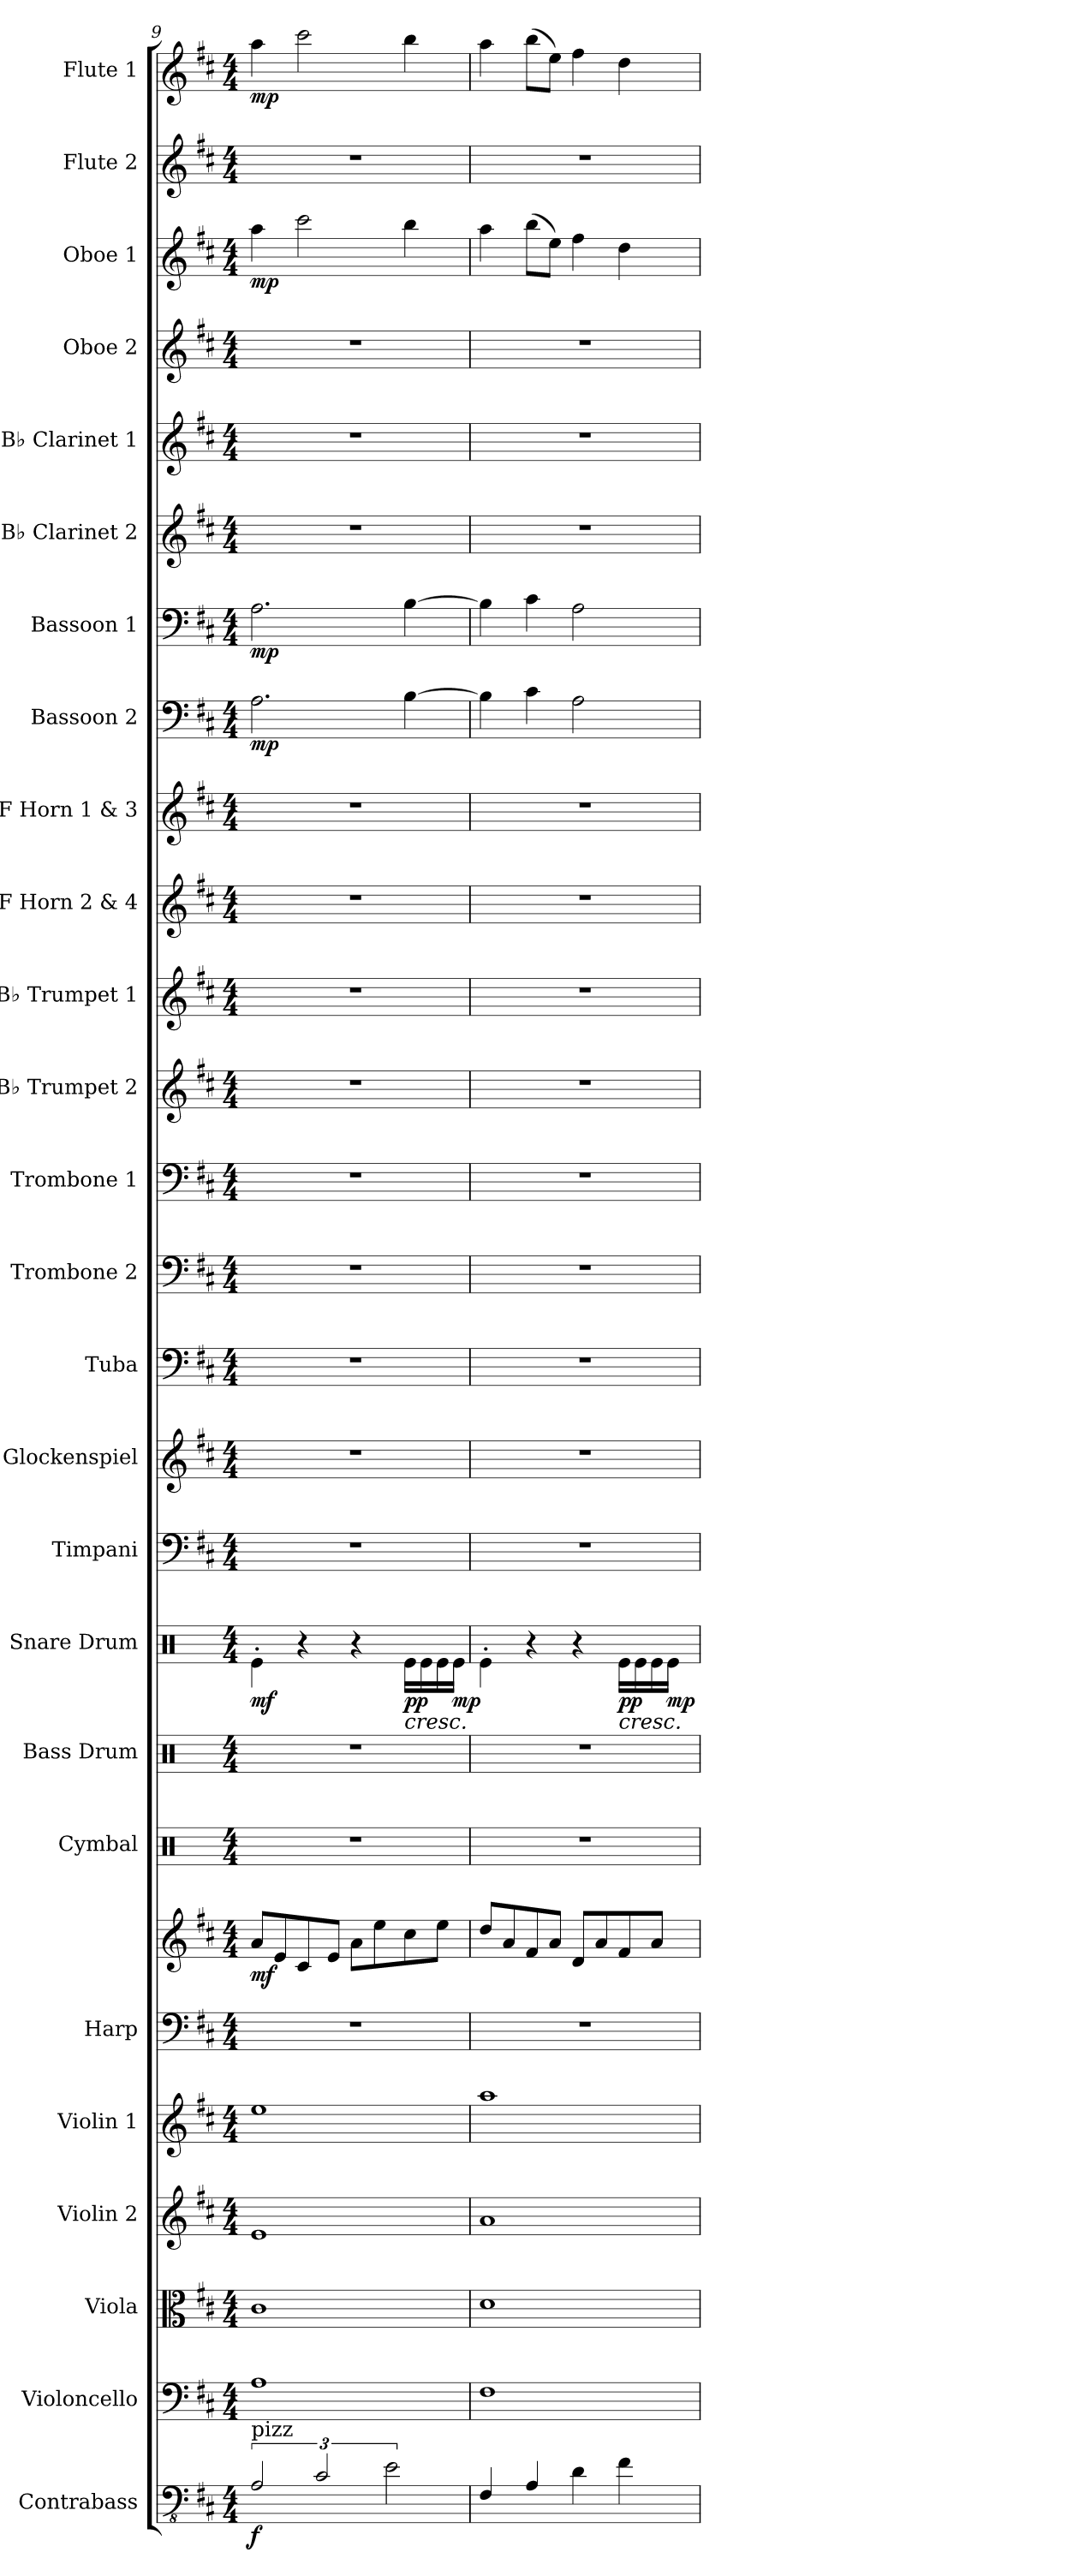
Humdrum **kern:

**kern	**dynam	**kern	**kern	**kern	**kern	**kern	**kern	**dynam	**kern	**kern	**kern	**dynam	**kern	**kern	**kern	**kern	**kern	**kern	**kern	**kern	**kern	**kern	**dynam	**kern	**dynam	**kern	**kern	**kern	**kern	**dynam	**kern	**kern	**dynam
*part26	*part26	*part25	*part24	*part23	*part22	*part21	*part21	*part21	*part20	*part19	*part18	*part18	*part17	*part16	*part15	*part14	*part13	*part12	*part11	*part10	*part9	*part8	*part8	*part7	*part7	*part6	*part5	*part4	*part3	*part3	*part2	*part1	*part1
*staff27	*staff27	*staff26	*staff25	*staff24	*staff23	*staff22	*staff21	*staff21/22	*staff20	*staff19	*staff18	*staff18	*staff17	*staff16	*staff15	*staff14	*staff13	*staff12	*staff11	*staff10	*staff9	*staff8	*staff8	*staff7	*staff7	*staff6	*staff5	*staff4	*staff3	*staff3	*staff2	*staff1	*staff1
*I"Contrabass	*	*I"Violoncello	*I"Viola	*I"Violin 2	*I"Violin 1	*I"Harp	*	*	*I"Cymbal	*I"Bass Drum	*I"Snare Drum	*	*I"Timpani	*I"Glockenspiel	*I"Tuba	*I"Trombone 2	*I"Trombone 1	*I"B♭ Trumpet 2	*I"B♭ Trumpet 1	*I"F Horn 2 &amp; 4	*I"F Horn 1 &amp; 3	*I"Bassoon 2	*	*I"Bassoon 1	*	*I"B♭ Clarinet 2	*I"B♭ Clarinet 1	*I"Oboe 2	*I"Oboe 1	*	*I"Flute 2	*I"Flute 1	*
*I'Cb.	*	*I'Vc.	*I'Vla.	*I'Vln. 2	*I'Vln. 1	*I'Hrp.	*	*	*I'Cym.	*I'B. Dr.	*I'Sn. Dr.	*	*I'Timp.	*I'Glk.	*I'Tba.	*I'Tbn. 2	*I'Tbn. 1	*I'B♭ Tpt. 2	*I'B♭ Tpt. 1	*I'F Hn. 2 4	*I'F Hn. 1 3	*I'Bsn. 2	*	*I'Bsn. 1	*	*I'B♭ Cl. 2	*I'B♭ Cl. 1	*I'Ob. 2	*I'Ob. 1	*	*I'Fl. 2	*I'Fl. 1	*
*clefFv4	*	*clefF4	*clefC3	*clefG2	*clefG2	*clefF4	*clefG2	*	*clefX	*clefX	*clefX	*	*clefF4	*clefG2	*clefF4	*clefF4	*clefF4	*clefG2	*clefG2	*clefG2	*clefG2	*clefF4	*	*clefF4	*	*clefG2	*clefG2	*clefG2	*clefG2	*	*clefG2	*clefG2	*
*ITrd7c12	*	*	*	*	*	*	*	*	*	*	*	*	*	*ITrd-14c-24	*	*	*	*ITrd1c2	*ITrd1c2	*ITrd4c7	*ITrd4c7	*	*	*	*	*ITrd1c2	*ITrd1c2	*	*	*	*	*	*
*k[f#c#]	*	*k[f#c#]	*k[f#c#]	*k[f#c#]	*k[f#c#]	*k[f#c#]	*k[f#c#]	*	*k[]	*k[]	*k[]	*	*k[f#c#]	*k[f#c#]	*k[f#c#]	*k[f#c#]	*k[f#c#]	*k[]	*k[]	*k[f#]	*k[f#]	*k[f#c#]	*	*k[f#c#]	*	*k[]	*k[]	*k[f#c#]	*k[f#c#]	*	*k[f#c#]	*k[f#c#]	*
*M4/4	*	*M4/4	*M4/4	*M4/4	*M4/4	*M4/4	*M4/4	*	*M4/4	*M4/4	*M4/4	*	*M4/4	*M4/4	*M4/4	*M4/4	*M4/4	*M4/4	*M4/4	*M4/4	*M4/4	*M4/4	*	*M4/4	*	*M4/4	*M4/4	*M4/4	*M4/4	*	*M4/4	*M4/4	*
=9	=9	=9	=9	=9	=9	=9	=9	=9	=9	=9	=9	=9	=9	=9	=9	=9	=9	=9	=9	=9	=9	=9	=9	=9	=9	=9	=9	=9	=9	=9	=9	=9	=9
!LO:TX:a:t=pizz	!	!	!	!	!	!	!	!	!	!	!	!	!	!	!	!	!	!	!	!	!	!	!	!	!	!	!	!	!	!	!	!	!
!	!LO:DY:b	!	!	!	!	!	!	!LO:DY:b	!	!	!	!LO:DY:b	!	!	!	!	!	!	!	!	!	!	!LO:DY:b	!	!LO:DY:b	!	!	!	!	!LO:DY:b	!	!	!LO:DY:b
3AAA/	f	1A	1c#	1e	1ee	1r	8a/L	mf	1r	1r	4Re'\	mf	1r	1r	1r	1r	1r	1r	1r	1r	1r	2.A\	mp	2.A\	mp	1r	1r	1r	4aa\	mp	1r	4aa\	mp
.	.	.	.	.	.	.	8e/	.	.	.	.	.	.	.	.	.	.	.	.	.	.	.	.	.	.	.	.	.	.	.	.	.	.
.	.	.	.	.	.	.	8c#/	.	.	.	4r	.	.	.	.	.	.	.	.	.	.	.	.	.	.	.	.	.	2ccc#\	.	.	2ccc#\	.
3CC#/	.	.	.	.	.	.	.	.	.	.	.	.	.	.	.	.	.	.	.	.	.	.	.	.	.	.	.	.	.	.	.	.	.
.	.	.	.	.	.	.	8e/J	.	.	.	.	.	.	.	.	.	.	.	.	.	.	.	.	.	.	.	.	.	.	.	.	.	.
.	.	.	.	.	.	.	8a\L	.	.	.	4r	.	.	.	.	.	.	.	.	.	.	.	.	.	.	.	.	.	.	.	.	.	.
.	.	.	.	.	.	.	8ee\	.	.	.	.	.	.	.	.	.	.	.	.	.	.	.	.	.	.	.	.	.	.	.	.	.	.
3EE\	.	.	.	.	.	.	.	.	.	.	.	.	.	.	.	.	.	.	.	.	.	.	.	.	.	.	.	.	.	.	.	.	.
!	!	!	!	!	!	!	!	!	!	!	!	!LO:HP:b	!	!	!	!	!	!	!	!	!	!	!	!	!	!	!	!	!	!	!	!	!
!	!	!	!	!	!	!	!	!	!	!	!	!LO:DY:n=1:b	!	!	!	!	!	!	!	!	!	!	!	!	!	!	!	!	!	!	!	!	!
.	.	.	.	.	.	.	8cc#\	.	.	.	16Re\LL	< pp	.	.	.	.	.	.	.	.	.	[4B\	.	[4B\	.	.	.	.	4bb\	.	.	4bb\	.
.	.	.	.	.	.	.	.	.	.	.	16Re\	.	.	.	.	.	.	.	.	.	.	.	.	.	.	.	.	.	.	.	.	.	.
.	.	.	.	.	.	.	8ee\J	.	.	.	16Re\	.	.	.	.	.	.	.	.	.	.	.	.	.	.	.	.	.	.	.	.	.	.
!	!	!	!	!	!	!	!	!	!	!	!	!LO:DY:n=2:b	!	!	!	!	!	!	!	!	!	!	!	!	!	!	!	!	!	!	!	!	!
.	.	.	.	.	.	.	.	.	.	.	16Re\JJ	mp	.	.	.	.	.	.	.	.	.	.	.	.	.	.	.	.	.	.	.	.	.
.	.	.	.	.	.	.	.	.	.	.	.	[	.	.	.	.	.	.	.	.	.	.	.	.	.	.	.	.	.	.	.	.	.
!!LO:PB:g=z
=10	=10	=10	=10	=10	=10	=10	=10	=10	=10	=10	=10	=10	=10	=10	=10	=10	=10	=10	=10	=10	=10	=10	=10	=10	=10	=10	=10	=10	=10	=10	=10	=10	=10
!	!	!	!	!	!	!	!	!	!	!	!	!LO:DY:b	!	!	!	!	!	!	!	!	!	!	!	!	!	!	!	!	!	!	!	!	!
!	!	!	!	!	!	!	!	!	!	!	!	!LO:DY:n=1:b	!	!	!	!	!	!	!	!	!	!	!	!	!	!	!	!	!	!	!	!	!
4FFF#/	.	1F#	1d	1a	1aa	1r	8dd/L	.	1r	1r	4Re'\	mf mf	1r	1r	1r	1r	1r	1r	1r	1r	1r	4B\]	.	4B\]	.	1r	1r	1r	4aa\	.	1r	4aa\	.
.	.	.	.	.	.	.	8a/	.	.	.	.	.	.	.	.	.	.	.	.	.	.	.	.	.	.	.	.	.	.	.	.	.	.
4AAA/	.	.	.	.	.	.	8f#/	.	.	.	4r	.	.	.	.	.	.	.	.	.	.	4c#\	.	4c#\	.	.	.	.	(8bb\L	.	.	(8bb\L	.
.	.	.	.	.	.	.	8a/J	.	.	.	.	.	.	.	.	.	.	.	.	.	.	.	.	.	.	.	.	.	8ee\J)	.	.	8ee\J)	.
4DD\	.	.	.	.	.	.	8d/L	.	.	.	4r	.	.	.	.	.	.	.	.	.	.	2A\	.	2A\	.	.	.	.	4ff#\	.	.	4ff#\	.
.	.	.	.	.	.	.	8a/	.	.	.	.	.	.	.	.	.	.	.	.	.	.	.	.	.	.	.	.	.	.	.	.	.	.
!	!	!	!	!	!	!	!	!	!	!	!	!LO:HP:b	!	!	!	!	!	!	!	!	!	!	!	!	!	!	!	!	!	!	!	!	!
!	!	!	!	!	!	!	!	!	!	!	!	!LO:DY:n=2:b	!	!	!	!	!	!	!	!	!	!	!	!	!	!	!	!	!	!	!	!	!
4FF#\	.	.	.	.	.	.	8f#/	.	.	.	16Re\LL	< pp	.	.	.	.	.	.	.	.	.	.	.	.	.	.	.	.	4dd\	.	.	4dd\	.
.	.	.	.	.	.	.	.	.	.	.	16Re\	.	.	.	.	.	.	.	.	.	.	.	.	.	.	.	.	.	.	.	.	.	.
.	.	.	.	.	.	.	8a/J	.	.	.	16Re\	.	.	.	.	.	.	.	.	.	.	.	.	.	.	.	.	.	.	.	.	.	.
!	!	!	!	!	!	!	!	!	!	!	!	!LO:DY:n=3:b	!	!	!	!	!	!	!	!	!	!	!	!	!	!	!	!	!	!	!	!	!
.	.	.	.	.	.	.	.	.	.	.	16Re\JJ	mp	.	.	.	.	.	.	.	.	.	.	.	.	.	.	.	.	.	.	.	.	.
.	.	.	.	.	.	.	.	.	.	.	.	[	.	.	.	.	.	.	.	.	.	.	.	.	.	.	.	.	.	.	.	.	.
=	=	=	=	=	=	=	=	=	=	=	=	=	=	=	=	=	=	=	=	=	=	=	=	=	=	=	=	=	=	=	=	=	=
*-	*-	*-	*-	*-	*-	*-	*-	*-	*-	*-	*-	*-	*-	*-	*-	*-	*-	*-	*-	*-	*-	*-	*-	*-	*-	*-	*-	*-	*-	*-	*-	*-	*-
